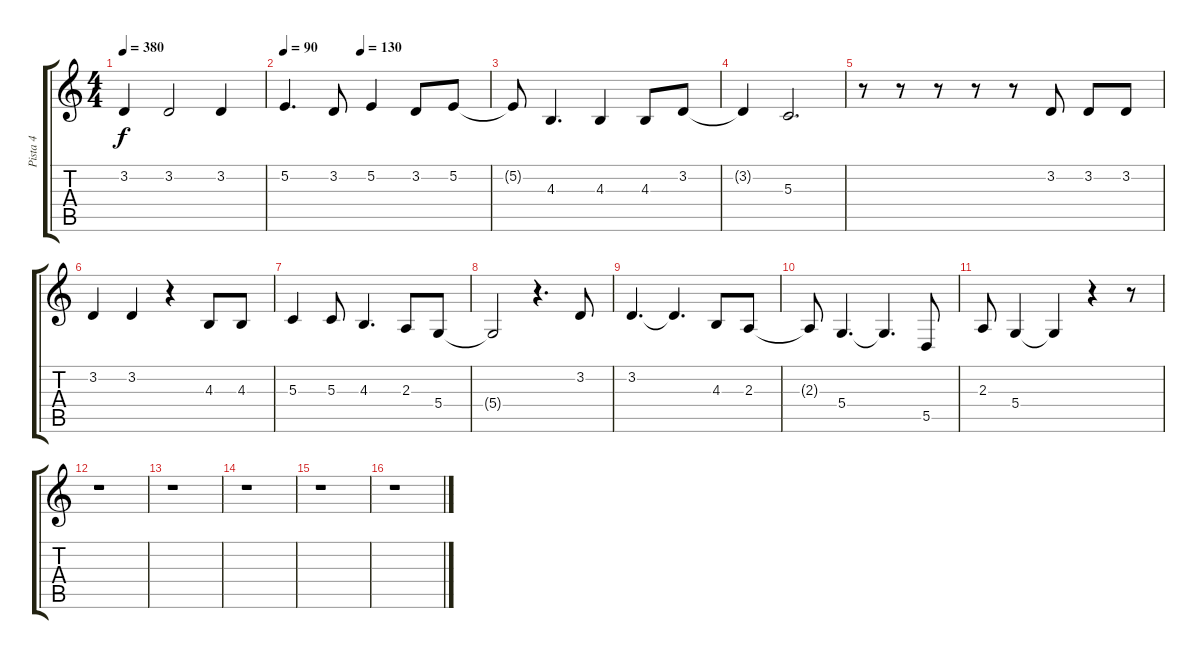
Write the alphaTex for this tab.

\track ("Pista 4" "Pista 4") {instrument accordion}
\staff {score tabs}
\tuning (E4 B3 G3 D3 A2 E2) {hide}
\ts (4 4)
\tempo 380
\clef g2
\ks c
3.2{t}.4{dy f} 3.2.2 3.2.4 |
\tempo 90
\tempo (130 0.375)
5.2.4{d} 3.2.8 5.2.4 3.2.8 5.2.8 |
5.2{t}.8 4.3.4{d} 4.3.4 4.3.8 3.2.8 |
3.2{t}.4 5.3.2{d} |
r.8 r.8 r.8 r.8 r.8 3.2.8 3.2.8 3.2.8 |
3.2.4 3.2.4 r.4 4.3.8 4.3.8 |
5.3.4 5.3.8 4.3.4{d} 2.3.8 5.4.8 |
5.4{t}.2 r.4{d} 3.2.8 |
3.2.4{d} 3.2{t}.4{d} 4.3.8 2.3.8 |
2.3{t}.8 5.4.4{d} 5.4{t}.4{d} 5.5.8 |
2.3.8 5.4.4 5.4{t}.4 r.4 r.8 |
r.1 |
r.1 |
r.1 |
r.1 |
r.1
